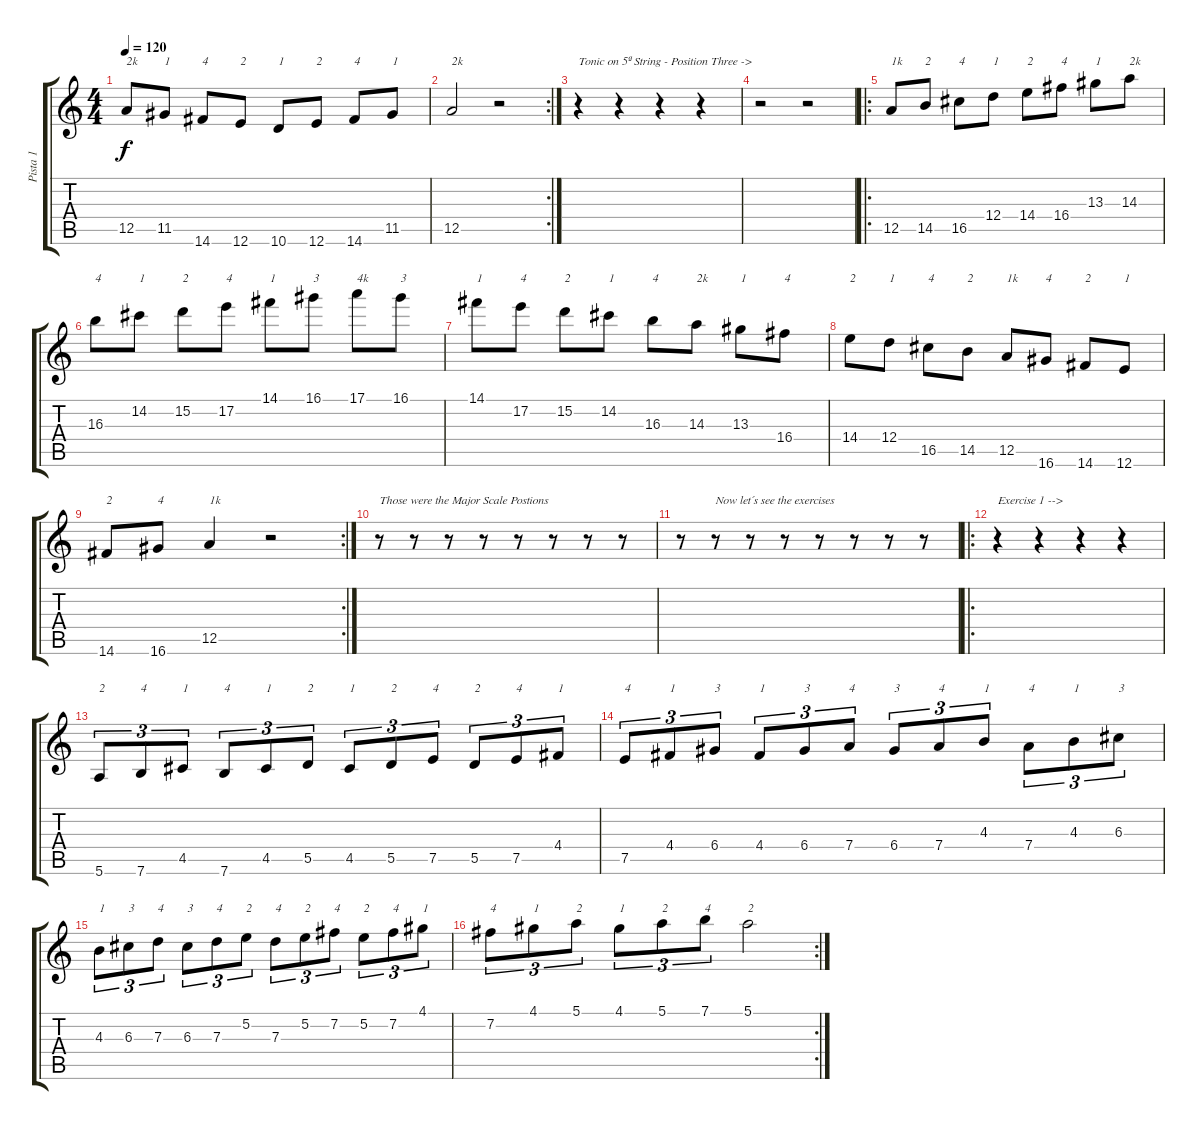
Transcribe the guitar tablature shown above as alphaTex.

\track ("Pista 1" "Pista 1") {instrument acousticguitarnylon}
\staff {score tabs}
\tuning (E4 B3 G3 D3 A2 E2) {hide}
\ts (4 4)
\tempo 120
\clef g2
\ks c
12.5.8{txt "2k" dy f} 11.5.8{txt "1"} 14.6.8{txt "4"} 12.6.8{txt "2"} 10.6.8{txt "1"} 12.6.8{txt "2"} 14.6.8{txt "4"} 11.5.8{txt "1"} |
\rc 2
12.5.2{txt "2k"} r.2 |
r.4{txt "Tonic on 5ª String - Position Three ->"} r.4 r.4 r.4 |
r.2 r.2 |
\ro
12.5.8{txt "1k"} 14.5.8{txt "2"} 16.5.8{txt "4"} 12.4.8{txt "1"} 14.4.8{txt "2"} 16.4.8{txt "4"} 13.3.8{txt "1"} 14.3.8{txt "2k"} |
16.3.8{txt "4"} 14.2.8{txt "1"} 15.2.8{txt "2"} 17.2.8{txt "4"} 14.1.8{txt "1"} 16.1.8{txt "3"} 17.1.8{txt "4k"} 16.1.8{txt "3"} |
14.1.8{txt "1"} 17.2.8{txt "4"} 15.2.8{txt "2"} 14.2.8{txt "1"} 16.3.8{txt "4"} 14.3.8{txt "2k"} 13.3.8{txt "1"} 16.4.8{txt "4"} |
14.4.8{txt "2"} 12.4.8{txt "1"} 16.5.8{txt "4"} 14.5.8{txt "2"} 12.5.8{txt "1k"} 16.6.8{txt "4"} 14.6.8{txt "2"} 12.6.8{txt "1"} |
\rc 2
14.6.8{txt "2"} 16.6.8{txt "4"} 12.5.4{txt "1k"} r.2 |
r.8{txt "Those were the Major Scale Postions"} r.8 r.8 r.8 r.8 r.8 r.8 r.8 |
r.8 r.8{txt "Now let´s see the exercises"} r.8 r.8 r.8 r.8 r.8 r.8 |
\ro
r.4{txt "Exercise 1 -->"} r.4 r.4 r.4 |
5.6.8{tu (3 2) txt "2"} 7.6.8{tu (3 2) txt "4"} 4.5.8{tu (3 2) txt "1"} 7.6.8{tu (3 2) txt "4"} 4.5.8{tu (3 2) txt "1"} 5.5.8{tu (3 2) txt "2"} 4.5.8{tu (3 2) txt "1"} 5.5.8{tu (3 2) txt "2"} 7.5.8{tu (3 2) txt "4"} 5.5.8{tu (3 2) txt "2"} 7.5.8{tu (3 2) txt "4"} 4.4.8{tu (3 2) txt "1"} |
7.5.8{tu (3 2) txt "4"} 4.4.8{tu (3 2) txt "1"} 6.4.8{tu (3 2) txt "3"} 4.4.8{tu (3 2) txt "1"} 6.4.8{tu (3 2) txt "3"} 7.4.8{tu (3 2) txt "4"} 6.4.8{tu (3 2) txt "3"} 7.4.8{tu (3 2) txt "4"} 4.3.8{tu (3 2) txt "1"} 7.4.8{tu (3 2) txt "4"} 4.3.8{tu (3 2) txt "1"} 6.3.8{tu (3 2) txt "3"} |
4.3.8{tu (3 2) txt "1"} 6.3.8{tu (3 2) txt "3"} 7.3.8{tu (3 2) txt "4"} 6.3.8{tu (3 2) txt "3"} 7.3.8{tu (3 2) txt "4"} 5.2.8{tu (3 2) txt "2"} 7.3.8{tu (3 2) txt "4"} 5.2.8{tu (3 2) txt "2"} 7.2.8{tu (3 2) txt "4"} 5.2.8{tu (3 2) txt "2"} 7.2.8{tu (3 2) txt "4"} 4.1.8{tu (3 2) txt "1"} |
\rc 2
7.2.8{tu (3 2) txt "4"} 4.1.8{tu (3 2) txt "1"} 5.1.8{tu (3 2) txt "2"} 4.1.8{tu (3 2) txt "1"} 5.1.8{tu (3 2) txt "2"} 7.1.8{tu (3 2) txt "4"} 5.1.2{txt "2"}
